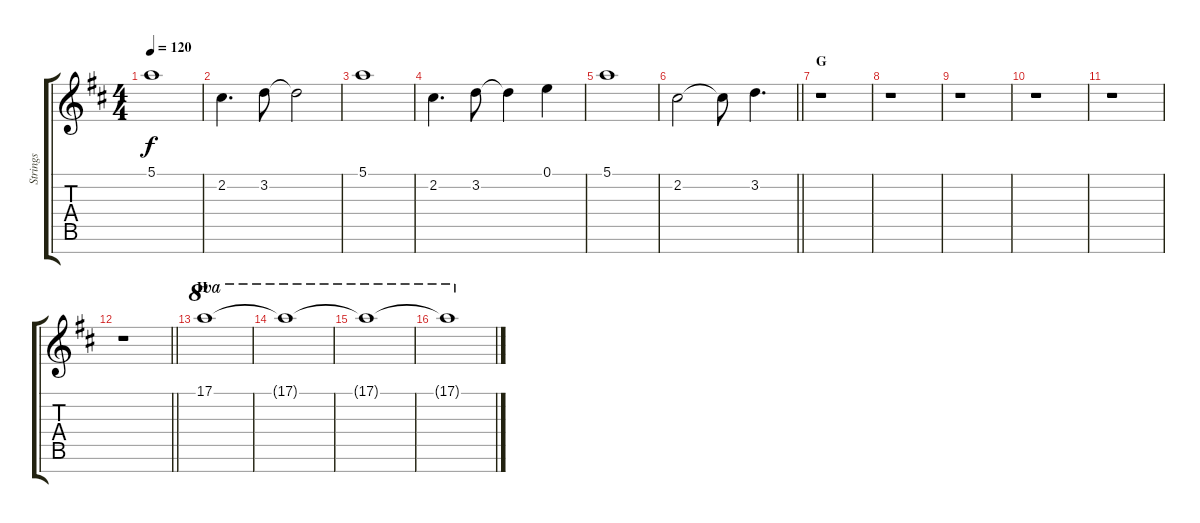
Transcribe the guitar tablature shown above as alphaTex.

\track ("Strings" "Strings") {instrument stringensemble1}
\staff {score tabs}
\tuning (E5 B4 G4 D4 A3 E3 B2) {hide}
\ts (4 4)
\tempo 120
\clef g2
\ks d
5.1.1{dy f} |
2.2.4{d} 3.2.8 3.2{t}.2 |
5.1.1 |
2.2.4{d} 3.2.8 3.2{t}.4 0.1.4 |
5.1.1 |
\barLineRight lightlight
2.2.2 2.2{t}.8 3.2.4{d} |
\section ("" "G")
r.1 |
r.1 |
r.1 |
r.1 |
r.1 |
\barLineRight lightlight
r.1 |
\section ("" "H")
17.1.1{ot 8va} |
17.1{t}.1{ot 8va} |
17.1{t}.1{ot 8va} |
17.1{t}.1{ot 8va}
